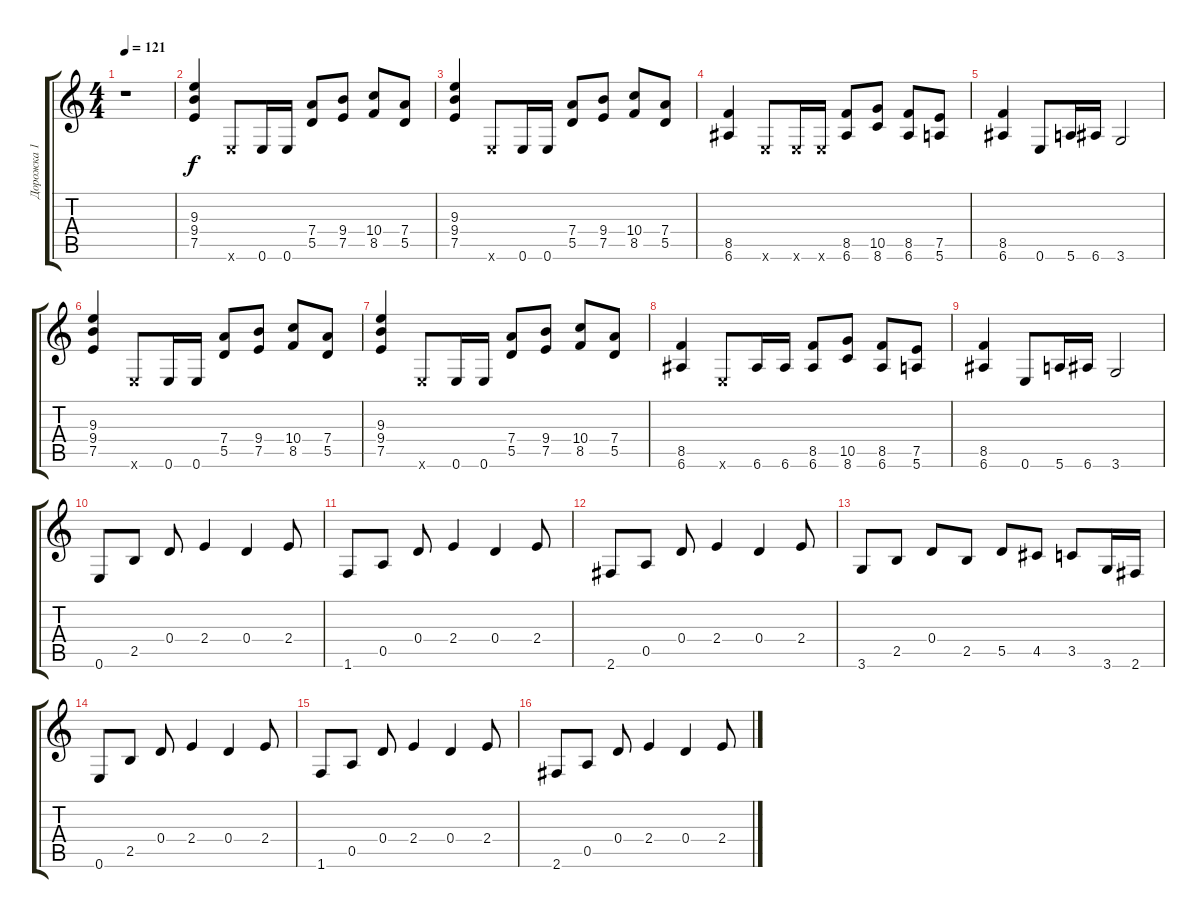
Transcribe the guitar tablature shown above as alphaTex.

\track ("Дорожка 1" "Дорожка 1") {instrument distortionguitar}
\staff {score tabs}
\tuning (E4 B3 G3 D3 A2 E2) {hide}
\ts (4 4)
\tempo 121
\clef g2
\ks c
r.1{dy f instrument distortionguitar} |
(9.3 9.4 7.5).4 0.6{x}.8 0.6.16 0.6.16 (7.4 5.5).8 (9.4 7.5).8 (10.4 8.5).8 (7.4 5.5).8 |
(9.3 9.4 7.5).4 0.6{x}.8 0.6.16 0.6.16 (7.4 5.5).8 (9.4 7.5).8 (10.4 8.5).8 (7.4 5.5).8 |
(8.5 6.6).4 0.6{x}.8 0.6{x}.16 0.6{x}.16 (8.5 6.6).8 (10.5 8.6).8 (8.5 6.6).8 (7.5 5.6).8 |
(8.5 6.6).4 0.6.8 5.6.16 6.6.16 3.6.2 |
(9.3 9.4 7.5).4 0.6{x}.8 0.6.16 0.6.16 (7.4 5.5).8 (9.4 7.5).8 (10.4 8.5).8 (7.4 5.5).8 |
(9.3 9.4 7.5).4 0.6{x}.8 0.6.16 0.6.16 (7.4 5.5).8 (9.4 7.5).8 (10.4 8.5).8 (7.4 5.5).8 |
(8.5 6.6).4 0.6{x}.8 6.6.16 6.6.16 (8.5 6.6).8 (10.5 8.6).8 (8.5 6.6).8 (7.5 5.6).8 |
(8.5 6.6).4 0.6.8 5.6.16 6.6.16 3.6.2 |
0.6.8{instrument acousticguitarsteel} 2.5.8 0.4.8 2.4.4 0.4.4 2.4.8 |
1.6.8 0.5.8 0.4.8 2.4.4 0.4.4 2.4.8 |
2.6.8 0.5.8 0.4.8 2.4.4 0.4.4 2.4.8 |
3.6.8 2.5.8 0.4.8 2.5.8 5.5.8 4.5.8 3.5.8 3.6.16 2.6.16 |
0.6.8 2.5.8 0.4.8 2.4.4 0.4.4 2.4.8 |
1.6.8 0.5.8 0.4.8 2.4.4 0.4.4 2.4.8 |
2.6.8 0.5.8 0.4.8 2.4.4 0.4.4 2.4.8
